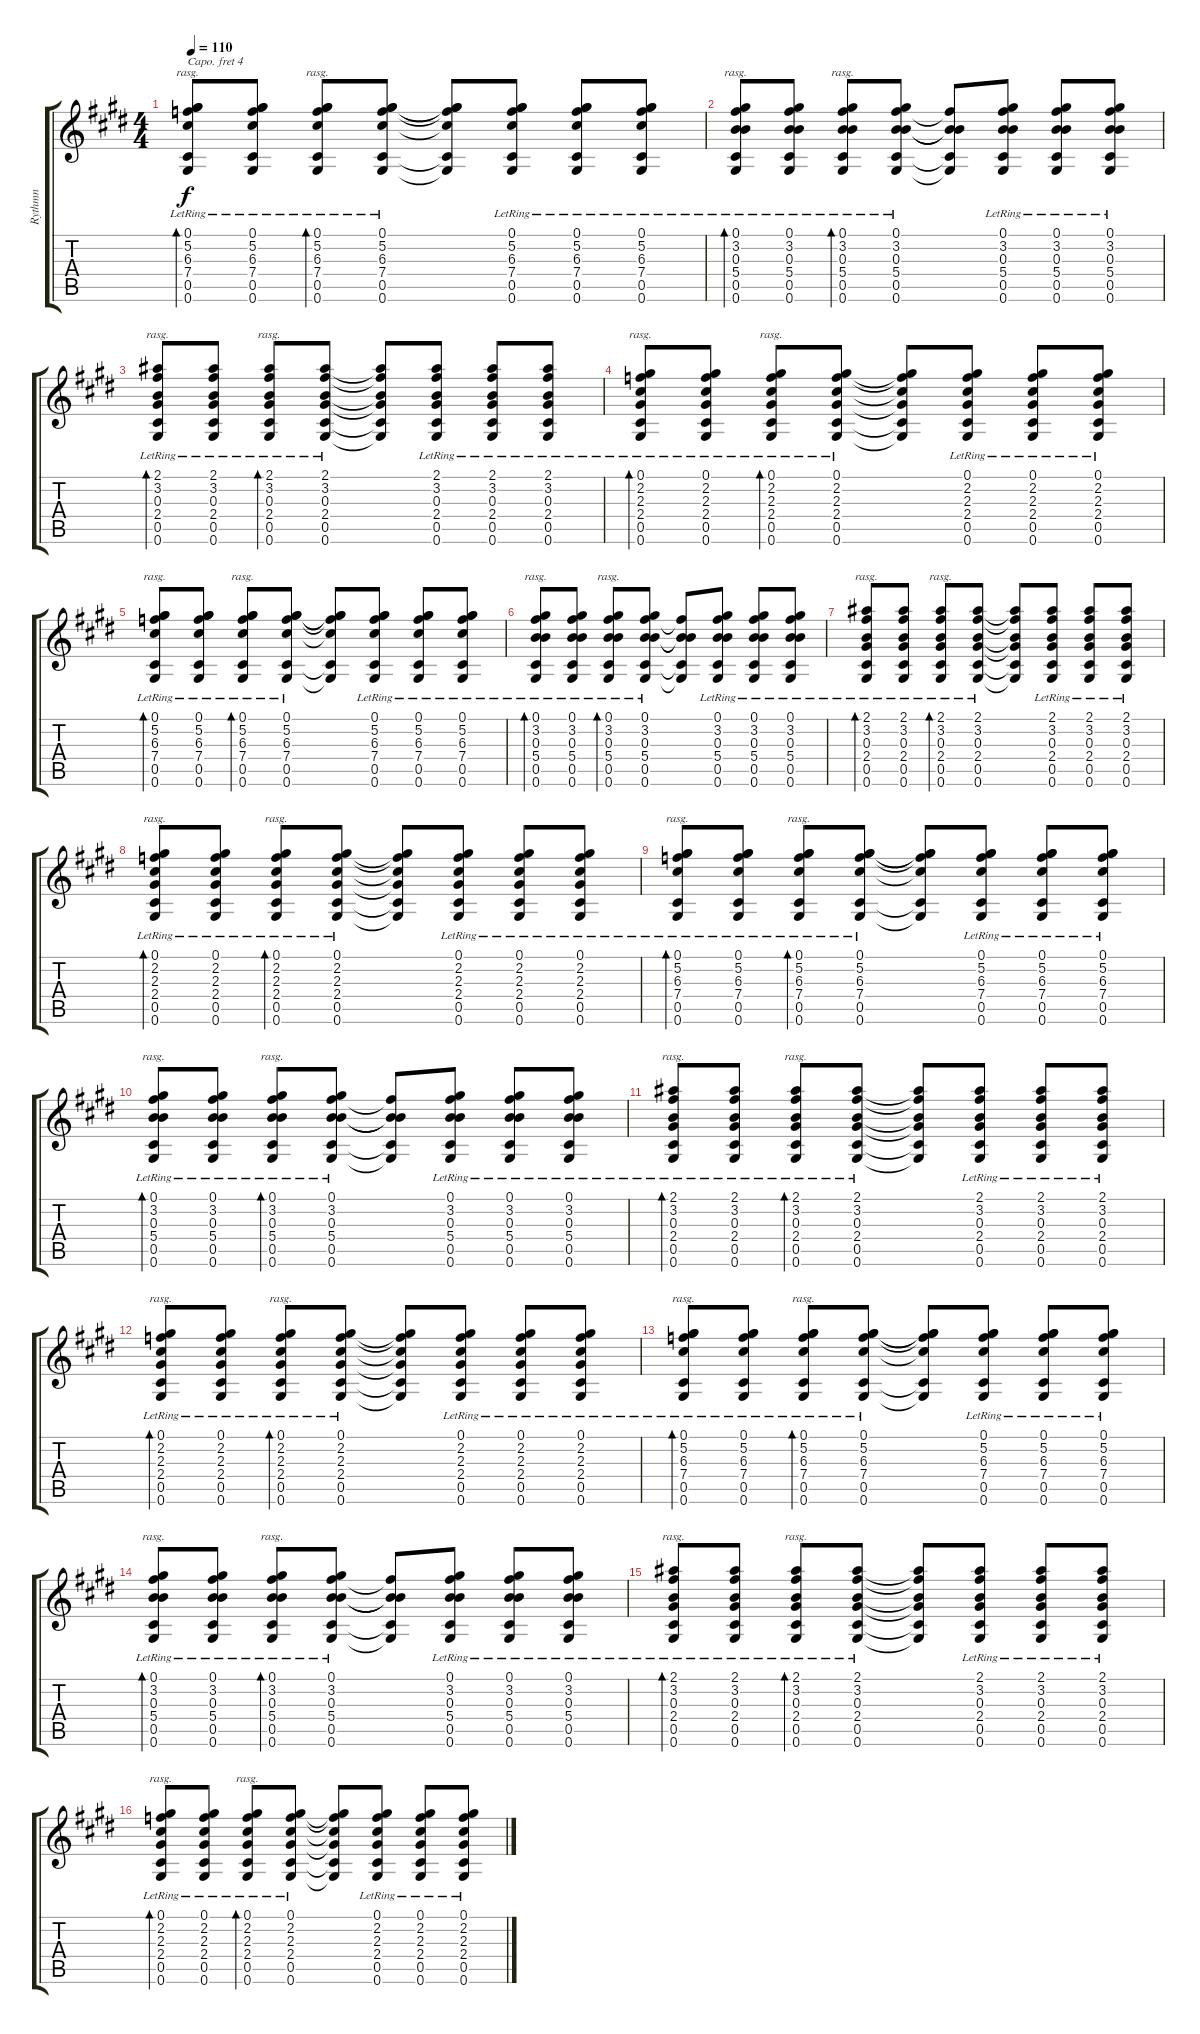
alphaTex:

\track ("Rythmn" "Rythmn") {instrument acousticguitarsteel}
\staff {score tabs}
\capo 4
\tuning (E4 B3 G3 D3 A2 E2) {hide}
\ts (4 4)
\tempo 110
\clef g2
\ks e
(0.1{lr} 5.2{lr} 6.3{lr} 7.4{lr} 0.5{lr} 0.6{lr}).8{bd 30 rasg ii dy f} (0.1{lr} 5.2{lr} 6.3{lr} 7.4{lr} 0.5{lr} 0.6{lr}).8 (0.1{lr} 5.2{lr} 6.3{lr} 7.4{lr} 0.5{lr} 0.6{lr}).8{bd 30 rasg ii} (0.1{lr} 5.2{lr} 6.3{lr} 7.4{lr} 0.5{lr} 0.6{lr}).8 (0.1{t} 5.2{t} 6.3{t} 7.4{t} 0.5{t} 0.6{t}).8 (0.1{lr} 5.2{lr} 6.3{lr} 7.4{lr} 0.5{lr} 0.6{lr}).8 (0.1{lr} 5.2{lr} 6.3{lr} 7.4{lr} 0.5{lr} 0.6{lr}).8 (0.1{lr} 5.2{lr} 6.3{lr} 7.4{lr} 0.5{lr} 0.6{lr}).8 |
(0.1{lr} 3.2{lr} 0.3{lr} 5.4{lr} 0.5{lr} 0.6{lr}).8{bd 30 rasg ii} (0.1{lr} 3.2{lr} 0.3{lr} 5.4{lr} 0.5{lr} 0.6{lr}).8 (0.1{lr} 3.2{lr} 0.3{lr} 5.4{lr} 0.5{lr} 0.6{lr}).8{bd 30 rasg ii} (0.1{lr} 3.2{lr} 0.3{lr} 5.4{lr} 0.5{lr} 0.6{lr}).8 (3.2{t} 0.3{t} 5.4{t} 0.5{t} 0.6{t}).8 (0.1{lr} 3.2{lr} 0.3{lr} 5.4{lr} 0.5{lr} 0.6{lr}).8 (0.1{lr} 3.2{lr} 0.3{lr} 5.4{lr} 0.5{lr} 0.6{lr}).8 (0.1{lr} 3.2{lr} 0.3{lr} 5.4{lr} 0.5{lr} 0.6{lr}).8 |
(2.1{lr} 3.2{lr} 0.3{lr} 2.4{lr} 0.5{lr} 0.6{lr}).8{bd 30 rasg ii} (2.1{lr} 3.2{lr} 0.3{lr} 2.4{lr} 0.5{lr} 0.6{lr}).8 (2.1{lr} 3.2{lr} 0.3{lr} 2.4{lr} 0.5{lr} 0.6{lr}).8{bd 30 rasg ii} (2.1{lr} 3.2{lr} 0.3{lr} 2.4{lr} 0.5{lr} 0.6{lr}).8 (2.1{t} 3.2{t} 0.3{t} 2.4{t} 0.5{t} 0.6{t}).8 (2.1{lr} 3.2{lr} 0.3{lr} 2.4{lr} 0.5{lr} 0.6{lr}).8 (2.1{lr} 3.2{lr} 0.3{lr} 2.4{lr} 0.5{lr} 0.6{lr}).8 (2.1{lr} 3.2{lr} 0.3{lr} 2.4{lr} 0.5{lr} 0.6{lr}).8 |
(0.1{lr} 2.2{lr} 2.3{lr} 2.4{lr} 0.5{lr} 0.6{lr}).8{bd 30 rasg ii} (0.1{lr} 2.2{lr} 2.3{lr} 2.4{lr} 0.5{lr} 0.6{lr}).8 (0.1{lr} 2.2{lr} 2.3{lr} 2.4{lr} 0.5{lr} 0.6{lr}).8{bd 30 rasg ii} (0.1{lr} 2.2{lr} 2.3{lr} 2.4{lr} 0.5{lr} 0.6{lr}).8 (0.1{t} 2.2{t} 2.3{t} 2.4{t} 0.5{t} 0.6{t}).8 (0.1{lr} 2.2{lr} 2.3{lr} 2.4{lr} 0.5{lr} 0.6{lr}).8 (0.1{lr} 2.2{lr} 2.3{lr} 2.4{lr} 0.5{lr} 0.6{lr}).8 (0.1{lr} 2.2{lr} 2.3{lr} 2.4{lr} 0.5{lr} 0.6{lr}).8 |
(0.1{lr} 5.2{lr} 6.3{lr} 7.4{lr} 0.5{lr} 0.6{lr}).8{bd 30 rasg ii} (0.1{lr} 5.2{lr} 6.3{lr} 7.4{lr} 0.5{lr} 0.6{lr}).8 (0.1{lr} 5.2{lr} 6.3{lr} 7.4{lr} 0.5{lr} 0.6{lr}).8{bd 30 rasg ii} (0.1{lr} 5.2{lr} 6.3{lr} 7.4{lr} 0.5{lr} 0.6{lr}).8 (0.1{t} 5.2{t} 6.3{t} 7.4{t} 0.5{t} 0.6{t}).8 (0.1{lr} 5.2{lr} 6.3{lr} 7.4{lr} 0.5{lr} 0.6{lr}).8 (0.1{lr} 5.2{lr} 6.3{lr} 7.4{lr} 0.5{lr} 0.6{lr}).8 (0.1{lr} 5.2{lr} 6.3{lr} 7.4{lr} 0.5{lr} 0.6{lr}).8 |
(0.1{lr} 3.2{lr} 0.3{lr} 5.4{lr} 0.5{lr} 0.6{lr}).8{bd 30 rasg ii} (0.1{lr} 3.2{lr} 0.3{lr} 5.4{lr} 0.5{lr} 0.6{lr}).8 (0.1{lr} 3.2{lr} 0.3{lr} 5.4{lr} 0.5{lr} 0.6{lr}).8{bd 30 rasg ii} (0.1{lr} 3.2{lr} 0.3{lr} 5.4{lr} 0.5{lr} 0.6{lr}).8 (3.2{t} 0.3{t} 5.4{t} 0.5{t} 0.6{t}).8 (0.1{lr} 3.2{lr} 0.3{lr} 5.4{lr} 0.5{lr} 0.6{lr}).8 (0.1{lr} 3.2{lr} 0.3{lr} 5.4{lr} 0.5{lr} 0.6{lr}).8 (0.1{lr} 3.2{lr} 0.3{lr} 5.4{lr} 0.5{lr} 0.6{lr}).8 |
(2.1{lr} 3.2{lr} 0.3{lr} 2.4{lr} 0.5{lr} 0.6{lr}).8{bd 30 rasg ii} (2.1{lr} 3.2{lr} 0.3{lr} 2.4{lr} 0.5{lr} 0.6{lr}).8 (2.1{lr} 3.2{lr} 0.3{lr} 2.4{lr} 0.5{lr} 0.6{lr}).8{bd 30 rasg ii} (2.1{lr} 3.2{lr} 0.3{lr} 2.4{lr} 0.5{lr} 0.6{lr}).8 (2.1{t} 3.2{t} 0.3{t} 2.4{t} 0.5{t} 0.6{t}).8 (2.1{lr} 3.2{lr} 0.3{lr} 2.4{lr} 0.5{lr} 0.6{lr}).8 (2.1{lr} 3.2{lr} 0.3{lr} 2.4{lr} 0.5{lr} 0.6{lr}).8 (2.1{lr} 3.2{lr} 0.3{lr} 2.4{lr} 0.5{lr} 0.6{lr}).8 |
(0.1{lr} 2.2{lr} 2.3{lr} 2.4{lr} 0.5{lr} 0.6{lr}).8{bd 30 rasg ii} (0.1{lr} 2.2{lr} 2.3{lr} 2.4{lr} 0.5{lr} 0.6{lr}).8 (0.1{lr} 2.2{lr} 2.3{lr} 2.4{lr} 0.5{lr} 0.6{lr}).8{bd 30 rasg ii} (0.1{lr} 2.2{lr} 2.3{lr} 2.4{lr} 0.5{lr} 0.6{lr}).8 (0.1{t} 2.2{t} 2.3{t} 2.4{t} 0.5{t} 0.6{t}).8 (0.1{lr} 2.2{lr} 2.3{lr} 2.4{lr} 0.5{lr} 0.6{lr}).8 (0.1{lr} 2.2{lr} 2.3{lr} 2.4{lr} 0.5{lr} 0.6{lr}).8 (0.1{lr} 2.2{lr} 2.3{lr} 2.4{lr} 0.5{lr} 0.6{lr}).8 |
(0.1{lr} 5.2{lr} 6.3{lr} 7.4{lr} 0.5{lr} 0.6).8{bd 30 rasg ii} (0.1{lr} 5.2{lr} 6.3 7.4 0.5{lr} 0.6{lr}).8 (0.1{lr} 5.2{lr} 6.3{lr} 7.4{lr} 0.5{lr} 0.6{lr}).8{bd 30 rasg ii} (0.1{lr} 5.2{lr} 6.3{lr} 7.4{lr} 0.5{lr} 0.6{lr}).8 (0.1{t} 5.2{t} 6.3{t} 7.4{t} 0.5{t} 0.6{t}).8 (0.1{lr} 5.2{lr} 6.3{lr} 7.4{lr} 0.5{lr} 0.6{lr}).8 (0.1{lr} 5.2{lr} 6.3{lr} 7.4{lr} 0.5{lr} 0.6{lr}).8 (0.1{lr} 5.2{lr} 6.3{lr} 7.4{lr} 0.5{lr} 0.6{lr}).8 |
(0.1{lr} 3.2{lr} 0.3{lr} 5.4{lr} 0.5{lr} 0.6{lr}).8{bd 30 rasg ii} (0.1{lr} 3.2{lr} 0.3{lr} 5.4{lr} 0.5{lr} 0.6{lr}).8 (0.1{lr} 3.2{lr} 0.3{lr} 5.4{lr} 0.5{lr} 0.6{lr}).8{bd 30 rasg ii} (0.1{lr} 3.2{lr} 0.3{lr} 5.4{lr} 0.5{lr} 0.6{lr}).8 (3.2{t} 0.3{t} 5.4{t} 0.5{t} 0.6{t}).8 (0.1{lr} 3.2{lr} 0.3{lr} 5.4{lr} 0.5{lr} 0.6{lr}).8 (0.1{lr} 3.2{lr} 0.3{lr} 5.4{lr} 0.5{lr} 0.6{lr}).8 (0.1{lr} 3.2{lr} 0.3{lr} 5.4{lr} 0.5{lr} 0.6{lr}).8 |
(2.1{lr} 3.2{lr} 0.3{lr} 2.4{lr} 0.5{lr} 0.6{lr}).8{bd 30 rasg ii} (2.1{lr} 3.2{lr} 0.3{lr} 2.4{lr} 0.5{lr} 0.6{lr}).8 (2.1{lr} 3.2{lr} 0.3{lr} 2.4{lr} 0.5{lr} 0.6{lr}).8{bd 30 rasg ii} (2.1{lr} 3.2{lr} 0.3{lr} 2.4{lr} 0.5{lr} 0.6{lr}).8 (2.1{t} 3.2{t} 0.3{t} 2.4{t} 0.5{t} 0.6{t}).8 (2.1{lr} 3.2{lr} 0.3{lr} 2.4{lr} 0.5{lr} 0.6{lr}).8 (2.1{lr} 3.2{lr} 0.3{lr} 2.4{lr} 0.5{lr} 0.6{lr}).8 (2.1{lr} 3.2{lr} 0.3{lr} 2.4{lr} 0.5{lr} 0.6{lr}).8 |
(0.1{lr} 2.2{lr} 2.3{lr} 2.4{lr} 0.5{lr} 0.6{lr}).8{bd 30 rasg ii} (0.1{lr} 2.2{lr} 2.3{lr} 2.4{lr} 0.5{lr} 0.6{lr}).8 (0.1{lr} 2.2{lr} 2.3{lr} 2.4{lr} 0.5{lr} 0.6{lr}).8{bd 30 rasg ii} (0.1{lr} 2.2{lr} 2.3{lr} 2.4{lr} 0.5{lr} 0.6{lr}).8 (0.1{t} 2.2{t} 2.3{t} 2.4{t} 0.5{t} 0.6{t}).8 (0.1{lr} 2.2{lr} 2.3{lr} 2.4{lr} 0.5{lr} 0.6{lr}).8 (0.1{lr} 2.2{lr} 2.3{lr} 2.4{lr} 0.5{lr} 0.6{lr}).8 (0.1{lr} 2.2{lr} 2.3{lr} 2.4{lr} 0.5{lr} 0.6{lr}).8 |
(0.1{lr} 5.2{lr} 6.3{lr} 7.4{lr} 0.5{lr} 0.6{lr}).8{bd 30 rasg ii} (0.1{lr} 5.2{lr} 6.3{lr} 7.4{lr} 0.5{lr} 0.6{lr}).8 (0.1{lr} 5.2{lr} 6.3{lr} 7.4{lr} 0.5{lr} 0.6{lr}).8{bd 30 rasg ii} (0.1{lr} 5.2{lr} 6.3{lr} 7.4{lr} 0.5{lr} 0.6{lr}).8 (0.1{t} 5.2{t} 6.3{t} 7.4{t} 0.5{t} 0.6{t}).8 (0.1{lr} 5.2{lr} 6.3{lr} 7.4{lr} 0.5{lr} 0.6{lr}).8 (0.1{lr} 5.2{lr} 6.3{lr} 7.4{lr} 0.5{lr} 0.6{lr}).8 (0.1{lr} 5.2{lr} 6.3{lr} 7.4{lr} 0.5{lr} 0.6{lr}).8 |
(0.1{lr} 3.2{lr} 0.3{lr} 5.4{lr} 0.5{lr} 0.6{lr}).8{bd 30 rasg ii} (0.1{lr} 3.2{lr} 0.3{lr} 5.4{lr} 0.5{lr} 0.6{lr}).8 (0.1{lr} 3.2{lr} 0.3{lr} 5.4{lr} 0.5{lr} 0.6{lr}).8{bd 30 rasg ii} (0.1{lr} 3.2{lr} 0.3{lr} 5.4{lr} 0.5{lr} 0.6{lr}).8 (3.2{t} 0.3{t} 5.4{t} 0.5{t} 0.6{t}).8 (0.1{lr} 3.2{lr} 0.3{lr} 5.4{lr} 0.5{lr} 0.6{lr}).8 (0.1{lr} 3.2{lr} 0.3{lr} 5.4{lr} 0.5{lr} 0.6{lr}).8 (0.1{lr} 3.2{lr} 0.3{lr} 5.4{lr} 0.5{lr} 0.6{lr}).8 |
(2.1{lr} 3.2{lr} 0.3{lr} 2.4{lr} 0.5{lr} 0.6{lr}).8{bd 30 rasg ii} (2.1{lr} 3.2{lr} 0.3{lr} 2.4{lr} 0.5{lr} 0.6{lr}).8 (2.1{lr} 3.2{lr} 0.3{lr} 2.4{lr} 0.5{lr} 0.6{lr}).8{bd 30 rasg ii} (2.1{lr} 3.2{lr} 0.3{lr} 2.4{lr} 0.5{lr} 0.6{lr}).8 (2.1{t} 3.2{t} 0.3{t} 2.4{t} 0.5{t} 0.6{t}).8 (2.1{lr} 3.2{lr} 0.3{lr} 2.4{lr} 0.5{lr} 0.6{lr}).8 (2.1{lr} 3.2{lr} 0.3{lr} 2.4{lr} 0.5{lr} 0.6{lr}).8 (2.1{lr} 3.2{lr} 0.3{lr} 2.4{lr} 0.5{lr} 0.6{lr}).8 |
(0.1{lr} 2.2{lr} 2.3{lr} 2.4{lr} 0.5{lr} 0.6{lr}).8{bd 30 rasg ii} (0.1{lr} 2.2{lr} 2.3{lr} 2.4{lr} 0.5{lr} 0.6{lr}).8 (0.1{lr} 2.2{lr} 2.3{lr} 2.4{lr} 0.5{lr} 0.6{lr}).8{bd 30 rasg ii} (0.1{lr} 2.2{lr} 2.3{lr} 2.4{lr} 0.5{lr} 0.6{lr}).8 (0.1{t} 2.2{t} 2.3{t} 2.4{t} 0.5{t} 0.6{t}).8 (0.1{lr} 2.2{lr} 2.3{lr} 2.4{lr} 0.5{lr} 0.6{lr}).8 (0.1{lr} 2.2{lr} 2.3{lr} 2.4{lr} 0.5{lr} 0.6{lr}).8 (0.1{lr} 2.2{lr} 2.3{lr} 2.4{lr} 0.5{lr} 0.6{lr}).8
